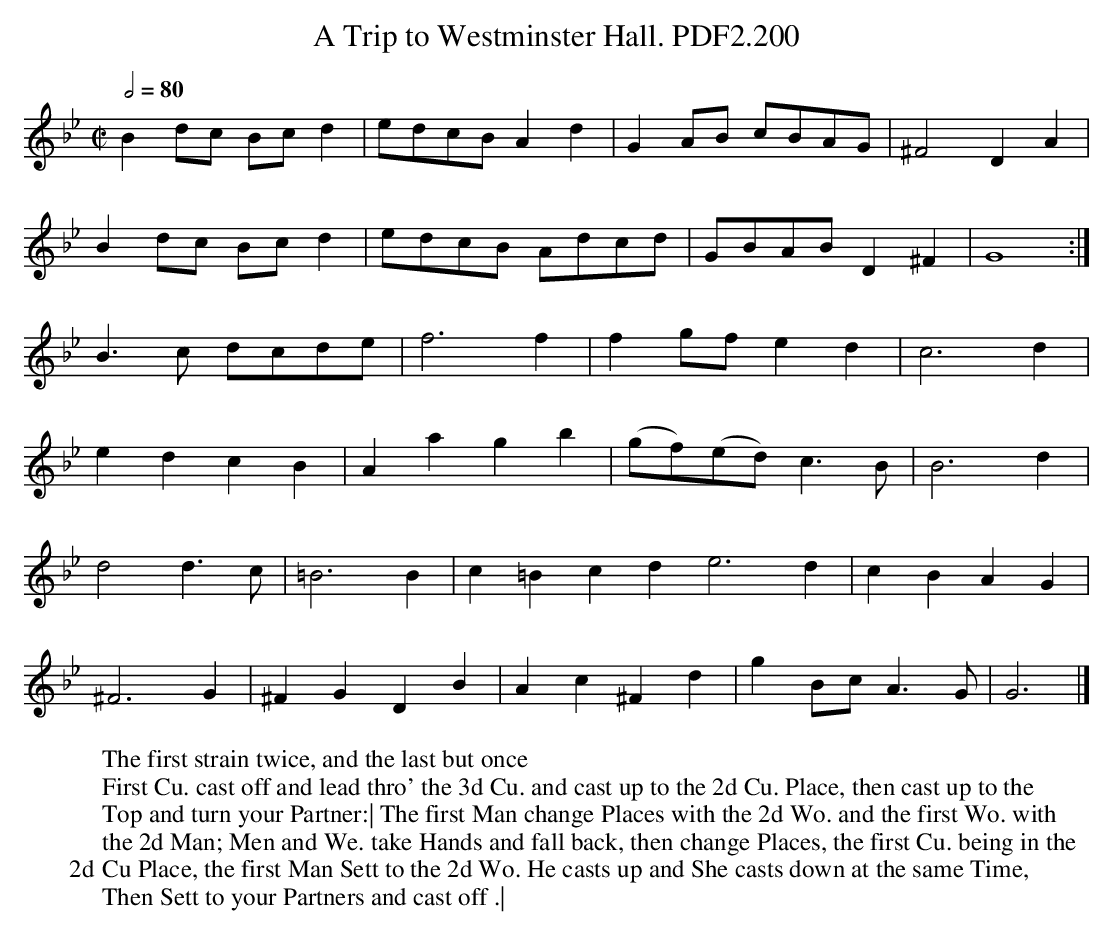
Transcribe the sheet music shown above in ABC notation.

X:1
T:Trip to Westminster Hall. PDF2.200, A
M:C|
L:1/4
Q:1/2=80
K:Gm
Bd/c/ B/c/d|e/d/c/B/Ad|GA/B/ c/B/A/G/|^F2DA|
Bd/c/ B/c/ d|e/d/c/B/ A/d/c/d/|G/B/A/B/D^F|G4:|
B>c d/c/d/e/|f3f|fg/f/ed|c3d|
edcB|Aagb|(g/f/)(e/d/) c>B|B3d|
d2d>c|=B3B|c=Bcde3d|cBAG|
^F3G|^FGDB|Ac^Fd|gB/c/A>G|G3|]
W:The first strain twice, and the last but once
W:First Cu. cast off and lead thro' the 3d Cu. and cast up to the 2d Cu. Place, then cast up to the
W:Top and turn your Partner:| The first Man change Places with the 2d Wo. and the first Wo. with
W:the 2d Man; Men and We. take Hands and fall back, then change Places, the first Cu. being in the
W:2d Cu Place, the first Man Sett to the 2d Wo. He casts up and She casts down at the same Time,
W:Then Sett to your Partners and cast off .|
